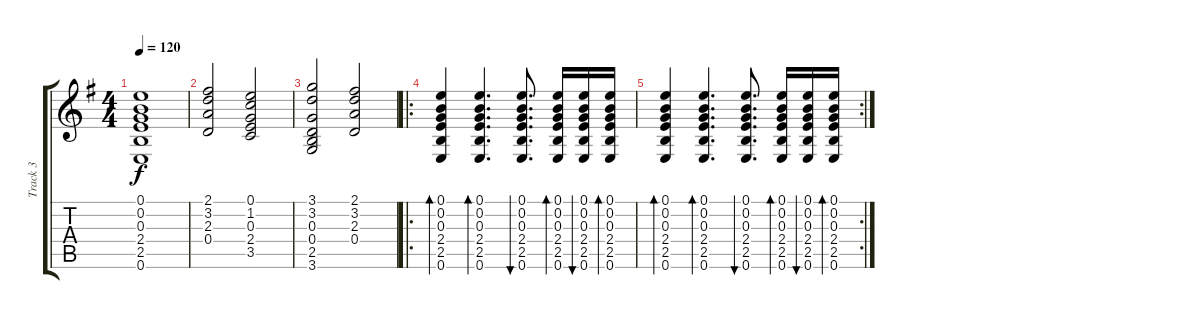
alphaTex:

\track ("Track 3" "Track 3") {instrument acousticguitarsteel}
\staff {score tabs}
\tuning (E4 B3 G3 D3 A2 E2) {hide}
\ts (4 4)
\tempo 120
\clef g2
\ks g
(0.1 0.2 0.3 2.4 2.5 0.6).1{dy f} |
(2.1 3.2 2.3 0.4).2 (0.1 1.2 0.3 2.4 3.5).2 |
(3.1 3.2 0.3 0.4 2.5 3.6).2 (2.1 3.2 2.3 0.4).2 |
\ro
(0.1 0.2 0.3 2.4 2.5 0.6).4{bd 30} (0.1 0.2 0.3 2.4 2.5 0.6).4{d bd 30} (0.1 0.2 0.3 2.4 2.5 0.6).8{d bu 30} (0.1 0.2 0.3 2.4 2.5 0.6).16{bd 30} (0.1 0.2 0.3 2.4 2.5 0.6).16{bu 30} (0.1 0.2 0.3 2.4 2.5 0.6).16{bd 30} |
\rc 2
(0.1 0.2 0.3 2.4 2.5 0.6).4{bd 30} (0.1 0.2 0.3 2.4 2.5 0.6).4{d bd 30} (0.1 0.2 0.3 2.4 2.5 0.6).8{d bu 30} (0.1 0.2 0.3 2.4 2.5 0.6).16{bd 30} (0.1 0.2 0.3 2.4 2.5 0.6).16{bu 30} (0.1 0.2 0.3 2.4 2.5 0.6).16{bd 30}
